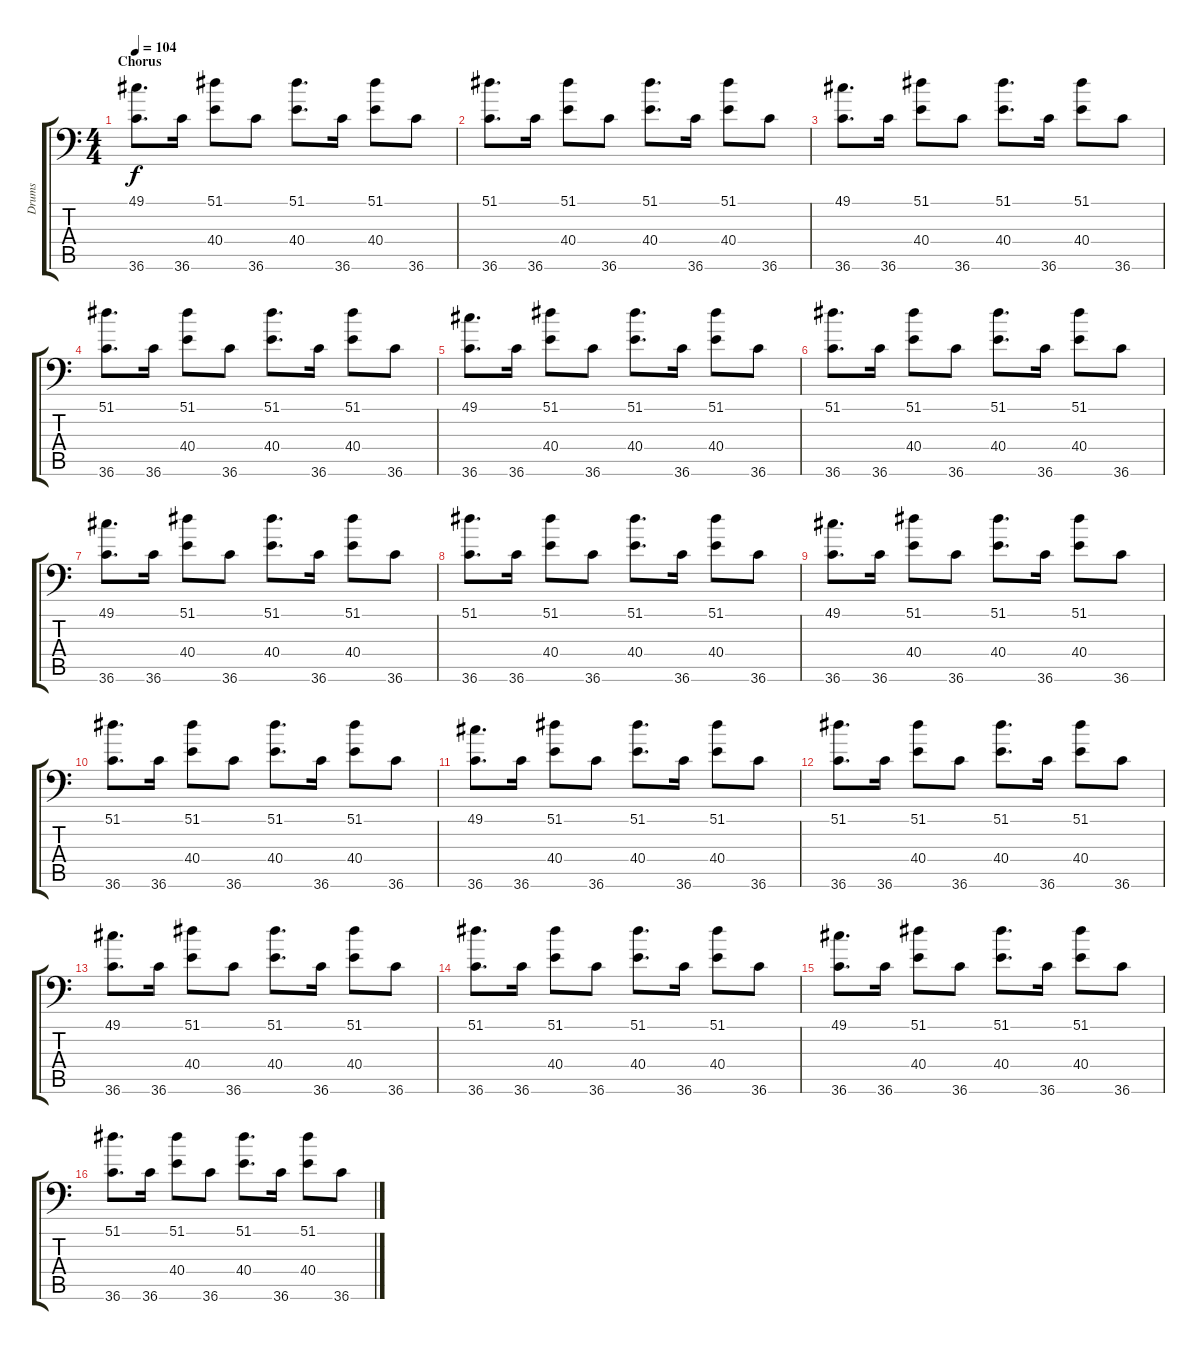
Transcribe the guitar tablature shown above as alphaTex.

\track ("Drums" "Drums") {instrument acousticgrandpiano}
\staff {score tabs}
\tuning (C-1 C-1 C-1 C-1 C-1 C-1) {hide}
\ts (4 4)
\section ("" "Chorus")
\tempo 104
\clef f4
\ks c
(49.1 36.6).8{d dy f} 36.6.16 (51.1 40.4).8 36.6.8 (51.1 40.4).8{d} 36.6.16 (51.1 40.4).8 36.6.8 |
(51.1 36.6).8{d} 36.6.16 (51.1 40.4).8 36.6.8 (51.1 40.4).8{d} 36.6.16 (51.1 40.4).8 36.6.8 |
(49.1 36.6).8{d} 36.6.16 (51.1 40.4).8 36.6.8 (51.1 40.4).8{d} 36.6.16 (51.1 40.4).8 36.6.8 |
(51.1 36.6).8{d} 36.6.16 (51.1 40.4).8 36.6.8 (51.1 40.4).8{d} 36.6.16 (51.1 40.4).8 36.6.8 |
(49.1 36.6).8{d} 36.6.16 (51.1 40.4).8 36.6.8 (51.1 40.4).8{d} 36.6.16 (51.1 40.4).8 36.6.8 |
(51.1 36.6).8{d} 36.6.16 (51.1 40.4).8 36.6.8 (51.1 40.4).8{d} 36.6.16 (51.1 40.4).8 36.6.8 |
(49.1 36.6).8{d} 36.6.16 (51.1 40.4).8 36.6.8 (51.1 40.4).8{d} 36.6.16 (51.1 40.4).8 36.6.8 |
(51.1 36.6).8{d} 36.6.16 (51.1 40.4).8 36.6.8 (51.1 40.4).8{d} 36.6.16 (51.1 40.4).8 36.6.8 |
(49.1 36.6).8{d} 36.6.16 (51.1 40.4).8 36.6.8 (51.1 40.4).8{d} 36.6.16 (51.1 40.4).8 36.6.8 |
(51.1 36.6).8{d} 36.6.16 (51.1 40.4).8 36.6.8 (51.1 40.4).8{d} 36.6.16 (51.1 40.4).8 36.6.8 |
(49.1 36.6).8{d} 36.6.16 (51.1 40.4).8 36.6.8 (51.1 40.4).8{d} 36.6.16 (51.1 40.4).8 36.6.8 |
(51.1 36.6).8{d} 36.6.16 (51.1 40.4).8 36.6.8 (51.1 40.4).8{d} 36.6.16 (51.1 40.4).8 36.6.8 |
(49.1 36.6).8{d} 36.6.16 (51.1 40.4).8 36.6.8 (51.1 40.4).8{d} 36.6.16 (51.1 40.4).8 36.6.8 |
(51.1 36.6).8{d} 36.6.16 (51.1 40.4).8 36.6.8 (51.1 40.4).8{d} 36.6.16 (51.1 40.4).8 36.6.8 |
(49.1 36.6).8{d} 36.6.16 (51.1 40.4).8 36.6.8 (51.1 40.4).8{d} 36.6.16 (51.1 40.4).8 36.6.8 |
(51.1 36.6).8{d} 36.6.16 (51.1 40.4).8 36.6.8 (51.1 40.4).8{d} 36.6.16 (51.1 40.4).8 36.6.8
